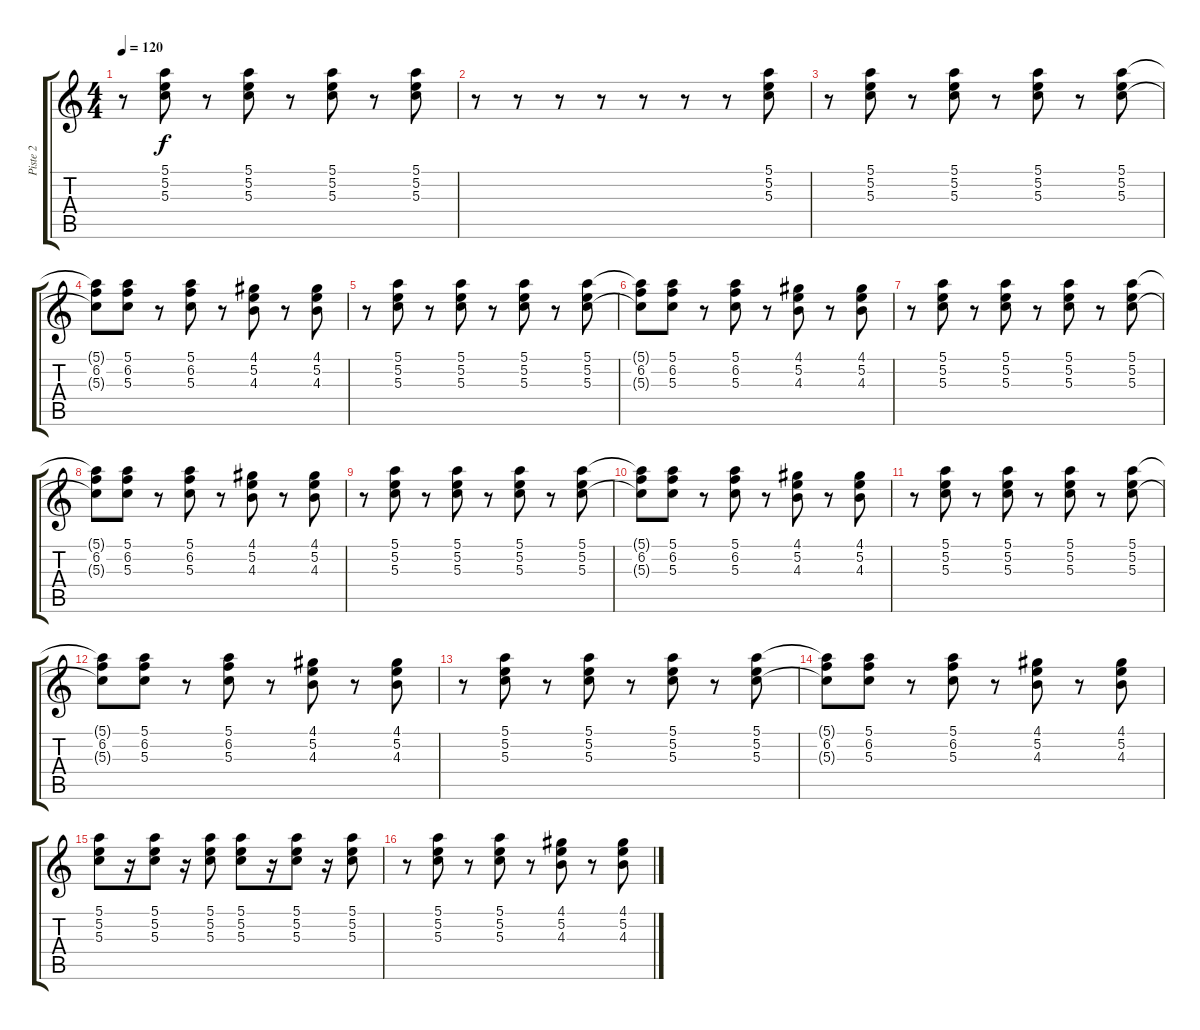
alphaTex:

\track ("Piste 2" "Piste 2") {instrument overdrivenguitar}
\staff {score tabs}
\tuning (E4 B3 G3 D3 A2 E2) {hide}
\ts (4 4)
\tempo 120
\clef g2
\ks c
r.8{dy f} (5.1 5.2 5.3).8 r.8 (5.1 5.2 5.3).8 r.8 (5.1 5.2 5.3).8 r.8 (5.1 5.2 5.3).8 |
r.8 r.8 r.8 r.8 r.8 r.8 r.8 (5.1 5.2 5.3).8 |
r.8 (5.1 5.2 5.3).8 r.8 (5.1 5.2 5.3).8 r.8 (5.1 5.2 5.3).8 r.8 (5.1 5.2 5.3).8 |
(5.1{t} 6.2 5.3{t}).8 (5.1 6.2 5.3).8 r.8 (5.1 6.2 5.3).8 r.8 (4.1 5.2 4.3).8 r.8 (4.1 5.2 4.3).8 |
r.8 (5.1 5.2 5.3).8 r.8 (5.1 5.2 5.3).8 r.8 (5.1 5.2 5.3).8 r.8 (5.1 5.2 5.3).8 |
(5.1{t} 6.2 5.3{t}).8 (5.1 6.2 5.3).8 r.8 (5.1 6.2 5.3).8 r.8 (4.1 5.2 4.3).8 r.8 (4.1 5.2 4.3).8 |
r.8 (5.1 5.2 5.3).8 r.8 (5.1 5.2 5.3).8 r.8 (5.1 5.2 5.3).8 r.8 (5.1 5.2 5.3).8 |
(5.1{t} 6.2 5.3{t}).8 (5.1 6.2 5.3).8 r.8 (5.1 6.2 5.3).8 r.8 (4.1 5.2 4.3).8 r.8 (4.1 5.2 4.3).8 |
r.8 (5.1 5.2 5.3).8 r.8 (5.1 5.2 5.3).8 r.8 (5.1 5.2 5.3).8 r.8 (5.1 5.2 5.3).8 |
(5.1{t} 6.2 5.3{t}).8 (5.1 6.2 5.3).8 r.8 (5.1 6.2 5.3).8 r.8 (4.1 5.2 4.3).8 r.8 (4.1 5.2 4.3).8 |
r.8 (5.1 5.2 5.3).8 r.8 (5.1 5.2 5.3).8 r.8 (5.1 5.2 5.3).8 r.8 (5.1 5.2 5.3).8 |
(5.1{t} 6.2 5.3{t}).8 (5.1 6.2 5.3).8 r.8 (5.1 6.2 5.3).8 r.8 (4.1 5.2 4.3).8 r.8 (4.1 5.2 4.3).8 |
r.8 (5.1 5.2 5.3).8 r.8 (5.1 5.2 5.3).8 r.8 (5.1 5.2 5.3).8 r.8 (5.1 5.2 5.3).8 |
(5.1{t} 6.2 5.3{t}).8 (5.1 6.2 5.3).8 r.8 (5.1 6.2 5.3).8 r.8 (4.1 5.2 4.3).8 r.8 (4.1 5.2 4.3).8 |
(5.1 5.2 5.3).8 r.16 (5.1 5.2 5.3).8 r.16 (5.1 5.2 5.3).8 (5.1 5.2 5.3).8 r.16 (5.1 5.2 5.3).8 r.16 (5.1 5.2 5.3).8 |
r.8 (5.1 5.2 5.3).8 r.8 (5.1 5.2 5.3).8 r.8 (4.1 5.2 4.3).8 r.8 (4.1 5.2 4.3).8
